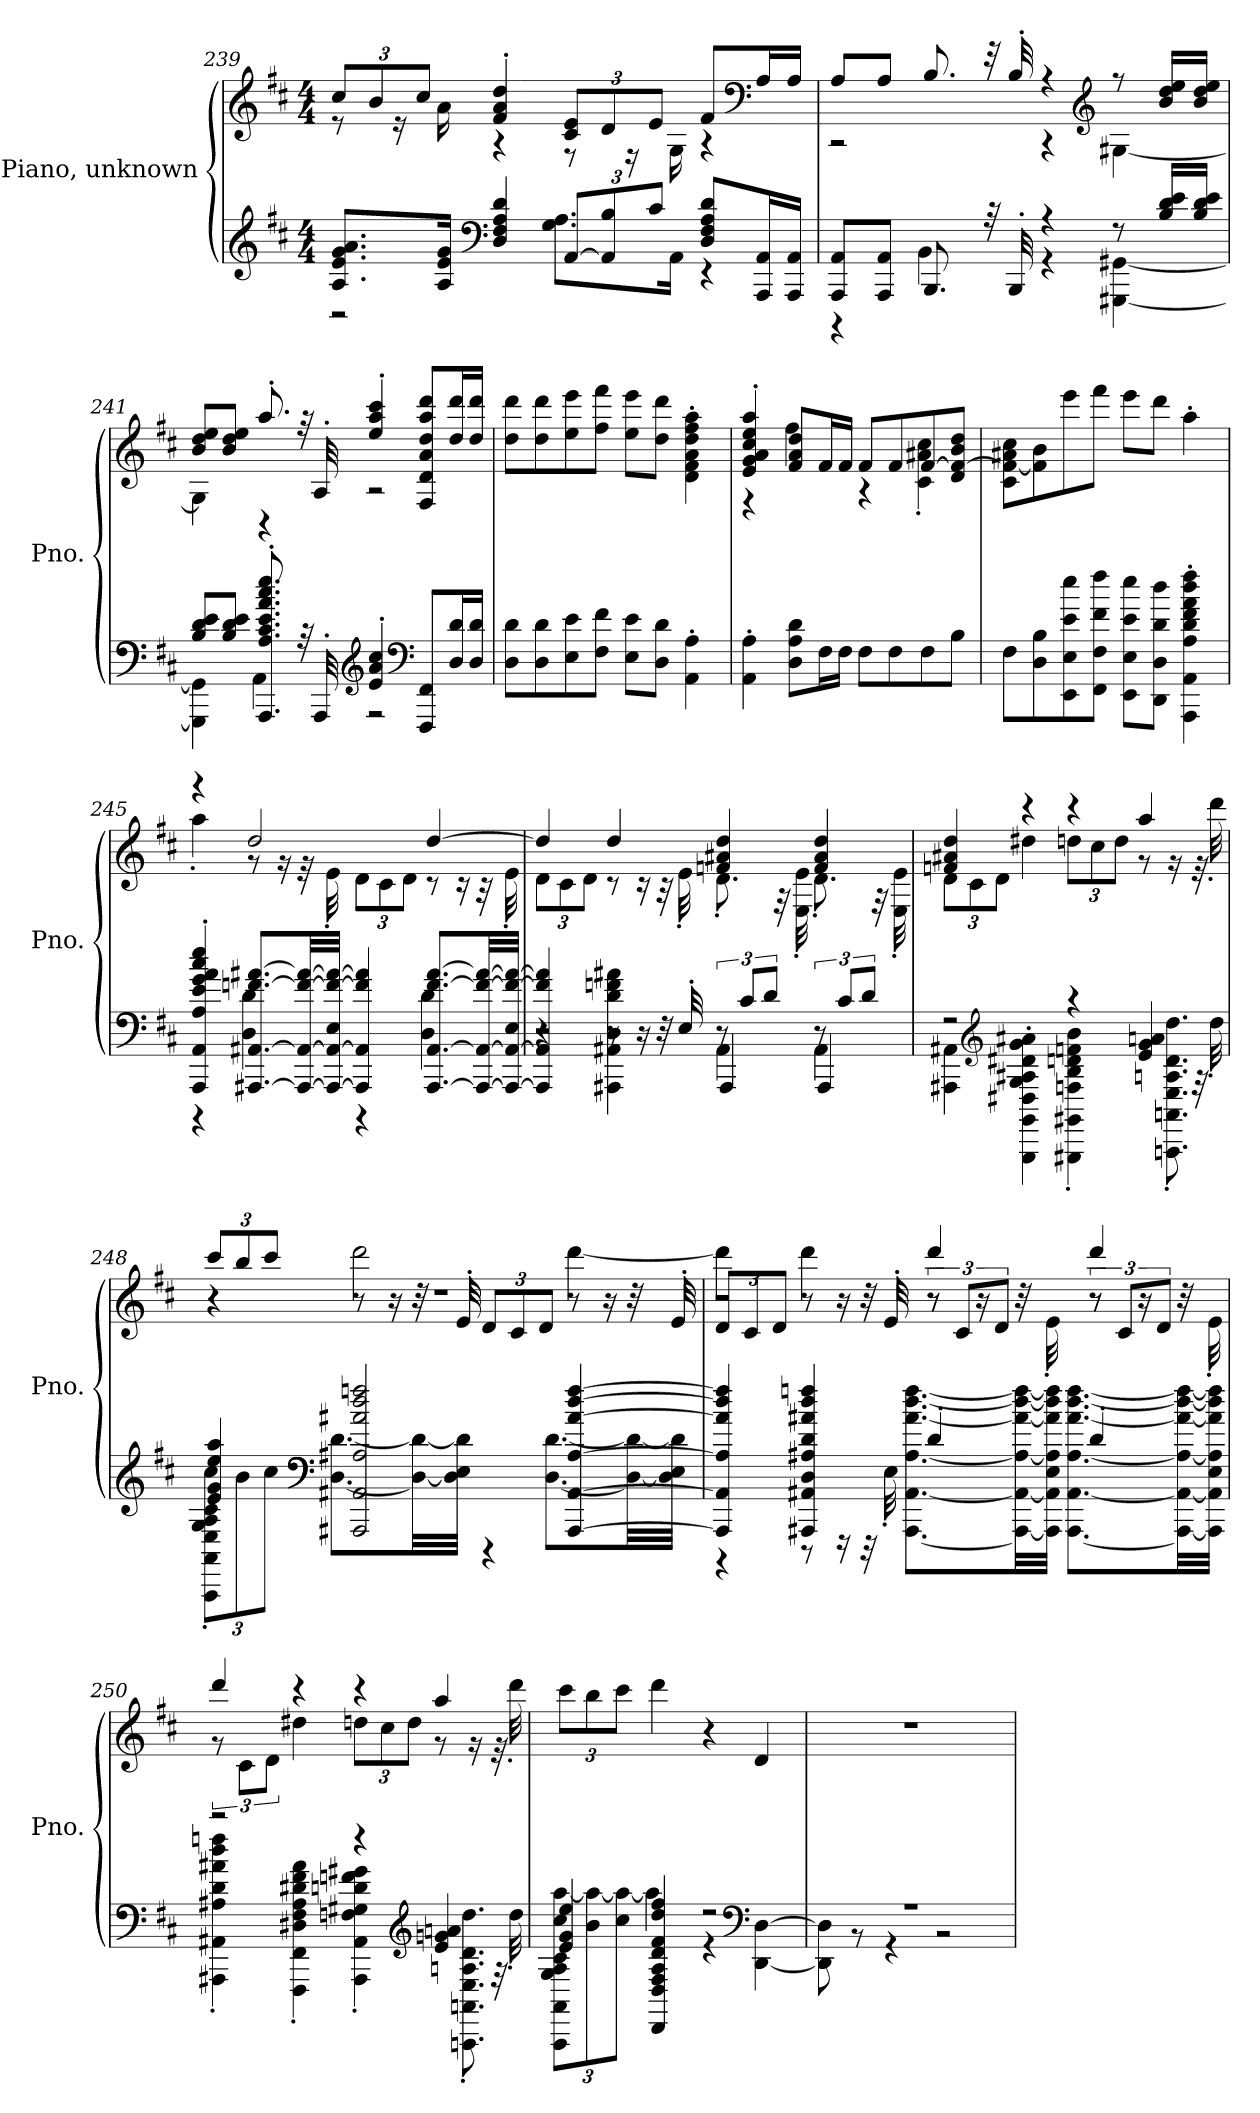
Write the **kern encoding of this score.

**kern	**kern
*part1	*part1
*staff2	*staff1
*I"Piano, unknown	*
*I'Pno.	*
!!LO:LB:g=z
*clefG2	*clefG2
*k[f#c#]	*k[f#c#]
*M4/4	*M4/4
=239	=239
*^	*
*	*	*Xbrackettup
*	*	*^
8.A/ 8.e/ 8.g/ 8.a/L	2r	12cc#/L	8r
.	.	12b/	.
.	.	.	16r
.	.	12cc#/J	.
16A/ 16e/ 16g/Jk	.	.	16a\
*clefF4	*	*	*
4D/ 4F#/ 4A/ 4d/	.	4f#/' 4a/' 4dd/'	4r
*Xbrackettup	*	*	*
[12AA/L	8.G\ 8.A\L	12c#/ 12e/L	8r
12AA/] 12B/	.	12d/	.
.	.	.	16r
12c#/J	.	12e/J	.
.	16AA\Jk	.	16G\
8D/ 8F#/ 8A/ 8d/L	4r	8f#/L	4r
*	*	*clefF4	*
16AAA/ 16AA/L	.	16A/L	.
16AAA/ 16AA/JJ	.	16A/JJ	.
=240	=240	=240	=240
8AAA/ 8AA/L	4r	8A/L	2r
8AAA/ 8AA/J	.	8A/J	.
8.BBB/	4BB\	8.B/	.
32r	.	32r	.
32BBB'/	.	32B'/	.
4r	4r	4r	4r
*	*	*clefG2	*
8r	[4GGG#X\ [4GG#X\	8r	[4G#X\
16B/ 16d/ 16e/LL	.	16b/ 16dd/ 16ee/LL	.
16B/ 16d/ 16e/JJ	.	16b/ 16dd/ 16ee/JJ	.
!!LO:LB:g=z	!!
=241	=241	=241	=241
8B/ 8d/ 8e/L	4GGG#\] 4GG#\]	8b/ 8dd/ 8ee/L	4G#\]
8B/ 8d/ 8e/J	.	8b/ 8dd/ 8ee/J	.
8.AAA/' 8.A/' 8.c#/' 8.e/' 8.a/' 8.cc#/' 8.ee/'	4AA\	8.aa'/	4r
32r	.	32r	.
32AAA'/	.	32A'/	.
*clefG2	*	*	*
4e/' 4a/' 4cc#/'	2r	4ee/' 4aa/' 4ccc#/'	2r
*clefF4	*	*	*
8FFF#/ 8FF#/L	.	8F#/ 8d/ 8a/ 8dd/ 8aa/ 8ddd/L	.
16D/ 16d/L	.	16dd/ 16ddd/L	.
16D/ 16d/JJ	.	16dd/ 16ddd/JJ	.
*v	*v	*	*
*	*v	*v
=242	=242
8D\ 8d\L	8dd\ 8ddd\L
8D\ 8d\	8dd\ 8ddd\
8E\ 8e\	8ee\ 8eee\
8F#\ 8f#\J	8ff#\ 8fff#\J
8E\ 8e\L	8ee\ 8eee\L
8D\ 8d\J	8dd\ 8ddd\J
4AA\' 4A\'	4d\' 4f#\' 4a\' 4dd\' 4ff#\' 4aa\'
=243	=243
*	*^
4AA\' 4A\'	4e/' 4g/' 4a/' 4cc#/' 4ee/' 4aa/'	4r
8D\ 8A\ 8d\L	8f#/ 8a/ 8dd/L	4ff#\
16F#\L	16f#/L	.
16F#\JJ	16f#/JJ	.
8F#\L	8f#/L	4r
8F#\	8f#/	.
8F#\	[8f#/	4c#\' 4a#X\' 4cc#\'
8B\J	8d/ 8f#/_ 8b/ 8dd/J	.
*	*v	*v
!!LO:LB:g=z
=244	=244
8F#\L	8c#\ 8f#\_ 8a#X\ 8cc#\L
8D\ 8B\	8f#\] 8b\
8EE\ 8E\ 8e\ 8ee\	8eee\
8FF#\ 8F#\ 8f#\ 8ff#\J	8fff#\J
8EE\ 8E\ 8e\ 8ee\L	8eee\L
8DD\ 8D\ 8d\ 8dd\J	8ddd\J
4AAA\' 4AA\' 4A\' 4d\' 4f#\' 4a\' 4dd\' 4ff#\'	4aa'\
=245	=245
*^	*^
4AAA/' 4AA/' 4A/' 4e/' 4g/' 4a/' 4cc#/' 4ee/'	4r	4r	4aa'\
[8.AAA#X/ [8.AA#X/ [8.fn/ [8.a#X/L	4D\ 4d\	2dd/	8r
.	.	.	16r
32AAA#/_ 32AA#/_ 32f/_ 32a#/_LL	.	.	32r
32AAA#/_ 32AA#/_ 32E/ 32f/_ 32a#/_JJJ	.	.	32e'\
4AAA#/] 4AA#/] 4f/] 4a#/]	4r	.	12d\L
.	.	.	12c#\
.	.	.	12d\J
[8.AAA#/ [8.AA#/ [8.f/ [8.a#/L	4D\ 4d\	[4dd/	8r
.	.	.	16r
32AAA#/_ 32AA#/_ 32f/_ 32a#/_LL	.	.	32r
32AAA#/_ 32AA#/_ 32E/ 32f/_ 32a#/_JJJ	.	.	32e'\
!!LO:LB:g=z	!!
=246	=246	=246	=246
*	*^	*	*
4AAA#/] 4AA#/] 4f/] 4a#/]	4r	2r	4dd/]	12d\L
.	.	.	.	12c#\
.	.	.	.	12d\J
8r	4AAA#X\ 4AA#X\ 4D\ 4d\ 4fn\ 4a#X\	.	4dd/	8r
16r	.	.	.	16r
32r	.	.	.	32r
32E'/	.	.	.	32e'\
*brackettup	*	*	*	*
12r	4AA#\	4AAA#/	4fn/ 4a#X/ 4dd/	8.d'\
12c#/L	.	.	.	.
12d/J	.	.	.	.
.	.	.	.	32r
.	.	.	.	32E\' 32e\'
12r	4AA#\	4AAA#/	4f/ 4a#/ 4dd/	8.d'\
12c#/L	.	.	.	.
12d/J	.	.	.	.
.	.	.	.	32r
.	.	.	.	32E\' 32e\'
*	*v	*v	*	*
=247	=247	=247	=247
2r	4AAA#X\ 4AA#X\	4fn/ 4a#X/ 4dd/	12d\L
.	.	.	12c#\
.	.	.	12d\J
*clefG2	*	*	*
.	4GGG\' 4GG\' 4D#X\' 4G\' 4A#X\' 4d#X\' 4g\' 4a#X\'	4r	4dd#X\
4r	4GGG#X\' 4GG#X\' 4Fn\' 4B\' 4dn\' 4fn\' 4b\'	4r	12ddn\L
.	.	.	12cc#\
.	.	.	12dd\J
4e/ 4g/ 4an/	8.AAAn\' 8.AAn\' 8.E\' 8.An\' 8.d\' 8.dd\'	4aa/	8r
.	.	.	16r
.	32r	.	32r
.	32dd'\	.	32ddd'\
*	*	*v	*v
!!LO:LB:g=z
=248	=248	=248
*	*Xbrackettup	*
*	*	*^
*	*	*	*^
4e/ 4g/ 4ee/ 4aa/	12AAA\' 12AA\' 12E\' 12G\' 12A\' 12c#\' 12cc#\'L	1r	4r	12ccc#/L
.	12b\	.	.	12bb/
.	12cc#\J	.	.	12ccc#/J
*clefF4	*	*	*	*
2AAA#X/ 2AA#X/ 2A#X/ 2a#X/ 2dd/ 2ffn/	[8.D\ [8.d\L	.	2ddd\	8r
.	.	.	.	16r
.	32D\_ 32d\_LL	.	.	32r
.	32D\] 32E\ 32d\]JJJ	.	.	32e'/
.	4r	.	.	12d/L
.	.	.	.	12c#/
.	.	.	.	12d/J
[4AAA#/ [4AA#/ [4A#/ [4a#/ [4dd/ [4ff/	[8.D\ [8.d\L	.	[4ddd\	8r
.	.	.	.	16r
.	32D\_ 32d\_LL	.	.	32r
.	32D\] 32E\ 32d\]JJJ	.	.	32e'/
=249	=249	=249	=249	=249
4AAA#/] 4AA#/] 4A#/] 4a#/] 4dd/] 4ff/]	4r	2r	4ddd\]	12d/L
.	.	.	.	12c#/
.	.	.	.	12d/J
4AAA#X/ 4AA#X/ 4D/ 4A#X/ 4d/ 4a#X/ 4dd/ 4ffn/	8r	.	4ddd\	8r
.	16r	.	.	16r
.	32r	.	.	32r
.	32E'\	.	.	32e'/
*	*	*	*	*brackettup
4d'/	[8.AAA#\ [8.AA#\ [8.A#\ [8.a#\ [8.dd\ [8.ff\L	4ddd/	8r	12r
.	.	.	.	12c#/L
.	.	.	16r	.
.	.	.	.	12d/J
.	32AAA#\_ 32AA#\_ 32A#\_ 32a#\_ 32dd\_ 32ff\_LL	.	32r	.
.	32AAA#\] 32AA#\] 32E\ 32A#\] 32a#\] 32dd\] 32ff\]JJJ	.	32e'\	.
4d'/	[8.AAA#\ [8.AA#\ [8.A#\ [8.a#\ [8.dd\ [8.ff\L	4ddd/	8r	12r
.	.	.	.	12c#/L
.	.	.	16r	.
.	.	.	.	12d/J
.	32AAA#\_ 32AA#\_ 32A#\_ 32a#\_ 32dd\_ 32ff\_LL	.	32r	.
.	32AAA#\] 32AA#\] 32E\ 32A#\] 32a#\] 32dd\] 32ff\]JJJ	.	32e'\	.
*	*	*	*v	*v
!!LO:PB:g=z
=250	=250	=250	=250
2r	4AAA#X\' 4AA#X\' 4A#X\' 4d\' 4a#X\' 4dd\' 4ffn\'	4ddd/	12r
.	.	.	12c#\L
.	.	.	12d\J
.	4FFF#\' 4FF#\' 4D#X\' 4F#\' 4A#\' 4d#X\' 4f#\' 4a#\'	4r	4dd#X\
*	*	*	*Xbrackettup
4r	4AAA#\' 4AA#\' 4Fn\' 4G#X\' 4dn\' 4fn\' 4g#X\'	4r	12ddn\L
.	.	.	12cc#\
.	.	.	12dd\J
*clefG2	*	*	*
4e/ 4gn/ 4an/	8.AAAn\' 8.AAn\' 8.E\' 8.An\' 8.d\' 8.dd\'	4aa/	8r
.	.	.	16r
.	32r	.	32r
.	32dd'\	.	32ddd'\
*	*	*v	*v
=251	=251	=251
4e/ 4g/ 4ee/	12AAA\ 12AA\ 12G\ 12A\ 12c#\ 12cc#\ [12aa\L	12ccc#\L
.	12b\ 12aa\_	12bb\
.	12cc#\ 12aa\_J	12ccc#\J
4DD/ 4D/ 4F#/ 4A/ 4d/ 4f#/ 4dd/ 4ff#/	4aa\]	4ddd\
2r	4r	4r
*clefF4	*	*
.	[4DD\ [4D\	4d/
=252	=252	=252
1r	8DD\] 8D\]	1r
.	8r	.
.	4r	.
.	2r	.
*v	*v	*
=	=
*-	*-
